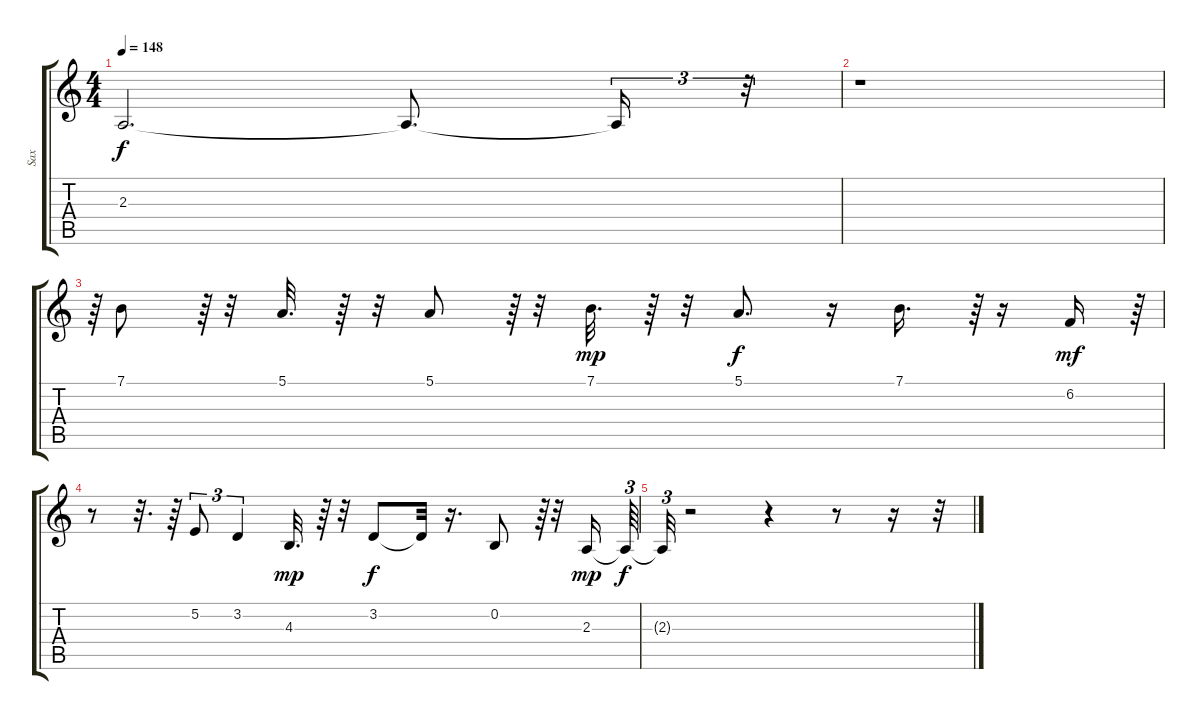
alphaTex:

\track ("Sax" "Sax") {instrument tenorsax}
\staff {score tabs}
\tuning (E4 B3 G3 D3 A2 E2) {hide}
\ts (4 4)
\tempo 148
\clef g2
\ks c
2.3{t}.2{d dy f} 2.3{t}.8{d} 2.3{t}.16{tu (3 2)} r.32{tu (3 2)} |
r.1 |
r.64{tu (3 2)} 7.1.8 r.64{tu (3 2)} r.32 5.1.32{d} r.64 r.32 5.1.8 r.64{tu (3 2)} r.32 7.1.32{d dy mp} r.64 r.32 5.1.8{d dy f} r.16 7.1.16{d} r.64{tu (3 2)} r.16 6.2.16{dy mf} r.64{tu (3 2)} |
r.8 r.32{d} r.64 5.2.8{tu (3 2)} 3.2.4{tu (3 2)} 4.3.32{d dy mp} r.64 r.32 3.2.8{dy f} 3.2{t}.32 r.16{d} 0.2.8 r.64{tu (3 2)} r.32 2.3.16{dy mp} 2.3{t}.64{tu (3 2) dy f} |
2.3{t}.32{tu (3 2)} r.2 r.4 r.8 r.16 r.32
